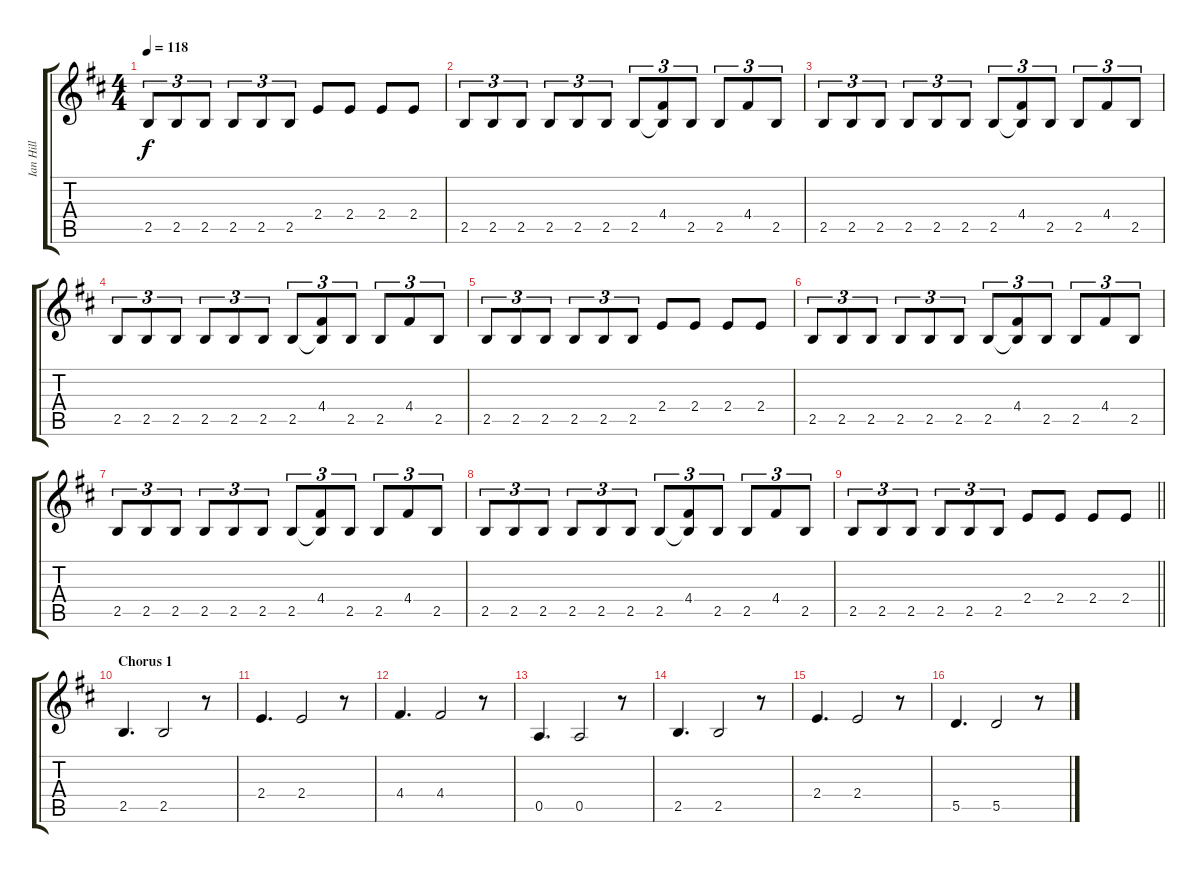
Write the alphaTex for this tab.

\track ("Ian Hill" "Ian Hill") {instrument electricbasspick}
\staff {score tabs}
\tuning (E4 B3 G3 D3 A2 E2) {hide}
\ts (4 4)
\tempo 118
\clef g2
\ks d
2.5.8{tu (3 2) dy f} 2.5.8{tu (3 2)} 2.5.8{tu (3 2)} 2.5.8{tu (3 2)} 2.5.8{tu (3 2)} 2.5.8{tu (3 2)} 2.4.8 2.4.8 2.4.8 2.4.8 |
2.5.8{tu (3 2)} 2.5.8{tu (3 2)} 2.5.8{tu (3 2)} 2.5.8{tu (3 2)} 2.5.8{tu (3 2)} 2.5.8{tu (3 2)} 2.5.8{tu (3 2)} (4.4 2.5{t}).8{tu (3 2)} 2.5.8{tu (3 2)} 2.5.8{tu (3 2)} 4.4.8{tu (3 2)} 2.5.8{tu (3 2)} |
2.5.8{tu (3 2)} 2.5.8{tu (3 2)} 2.5.8{tu (3 2)} 2.5.8{tu (3 2)} 2.5.8{tu (3 2)} 2.5.8{tu (3 2)} 2.5.8{tu (3 2)} (4.4 2.5{t}).8{tu (3 2)} 2.5.8{tu (3 2)} 2.5.8{tu (3 2)} 4.4.8{tu (3 2)} 2.5.8{tu (3 2)} |
2.5.8{tu (3 2)} 2.5.8{tu (3 2)} 2.5.8{tu (3 2)} 2.5.8{tu (3 2)} 2.5.8{tu (3 2)} 2.5.8{tu (3 2)} 2.5.8{tu (3 2)} (4.4 2.5{t}).8{tu (3 2)} 2.5.8{tu (3 2)} 2.5.8{tu (3 2)} 4.4.8{tu (3 2)} 2.5.8{tu (3 2)} |
2.5.8{tu (3 2)} 2.5.8{tu (3 2)} 2.5.8{tu (3 2)} 2.5.8{tu (3 2)} 2.5.8{tu (3 2)} 2.5.8{tu (3 2)} 2.4.8 2.4.8 2.4.8 2.4.8 |
2.5.8{tu (3 2)} 2.5.8{tu (3 2)} 2.5.8{tu (3 2)} 2.5.8{tu (3 2)} 2.5.8{tu (3 2)} 2.5.8{tu (3 2)} 2.5.8{tu (3 2)} (4.4 2.5{t}).8{tu (3 2)} 2.5.8{tu (3 2)} 2.5.8{tu (3 2)} 4.4.8{tu (3 2)} 2.5.8{tu (3 2)} |
2.5.8{tu (3 2)} 2.5.8{tu (3 2)} 2.5.8{tu (3 2)} 2.5.8{tu (3 2)} 2.5.8{tu (3 2)} 2.5.8{tu (3 2)} 2.5.8{tu (3 2)} (4.4 2.5{t}).8{tu (3 2)} 2.5.8{tu (3 2)} 2.5.8{tu (3 2)} 4.4.8{tu (3 2)} 2.5.8{tu (3 2)} |
2.5.8{tu (3 2)} 2.5.8{tu (3 2)} 2.5.8{tu (3 2)} 2.5.8{tu (3 2)} 2.5.8{tu (3 2)} 2.5.8{tu (3 2)} 2.5.8{tu (3 2)} (4.4 2.5{t}).8{tu (3 2)} 2.5.8{tu (3 2)} 2.5.8{tu (3 2)} 4.4.8{tu (3 2)} 2.5.8{tu (3 2)} |
\barLineRight lightlight
2.5.8{tu (3 2)} 2.5.8{tu (3 2)} 2.5.8{tu (3 2)} 2.5.8{tu (3 2)} 2.5.8{tu (3 2)} 2.5.8{tu (3 2)} 2.4.8 2.4.8 2.4.8 2.4.8 |
\section ("" "Chorus 1")
2.5.4{d} 2.5.2 r.8 |
2.4.4{d} 2.4.2 r.8 |
4.4.4{d} 4.4.2 r.8 |
0.5.4{d} 0.5.2 r.8 |
2.5.4{d} 2.5.2 r.8 |
2.4.4{d} 2.4.2 r.8 |
5.5.4{d} 5.5.2 r.8
